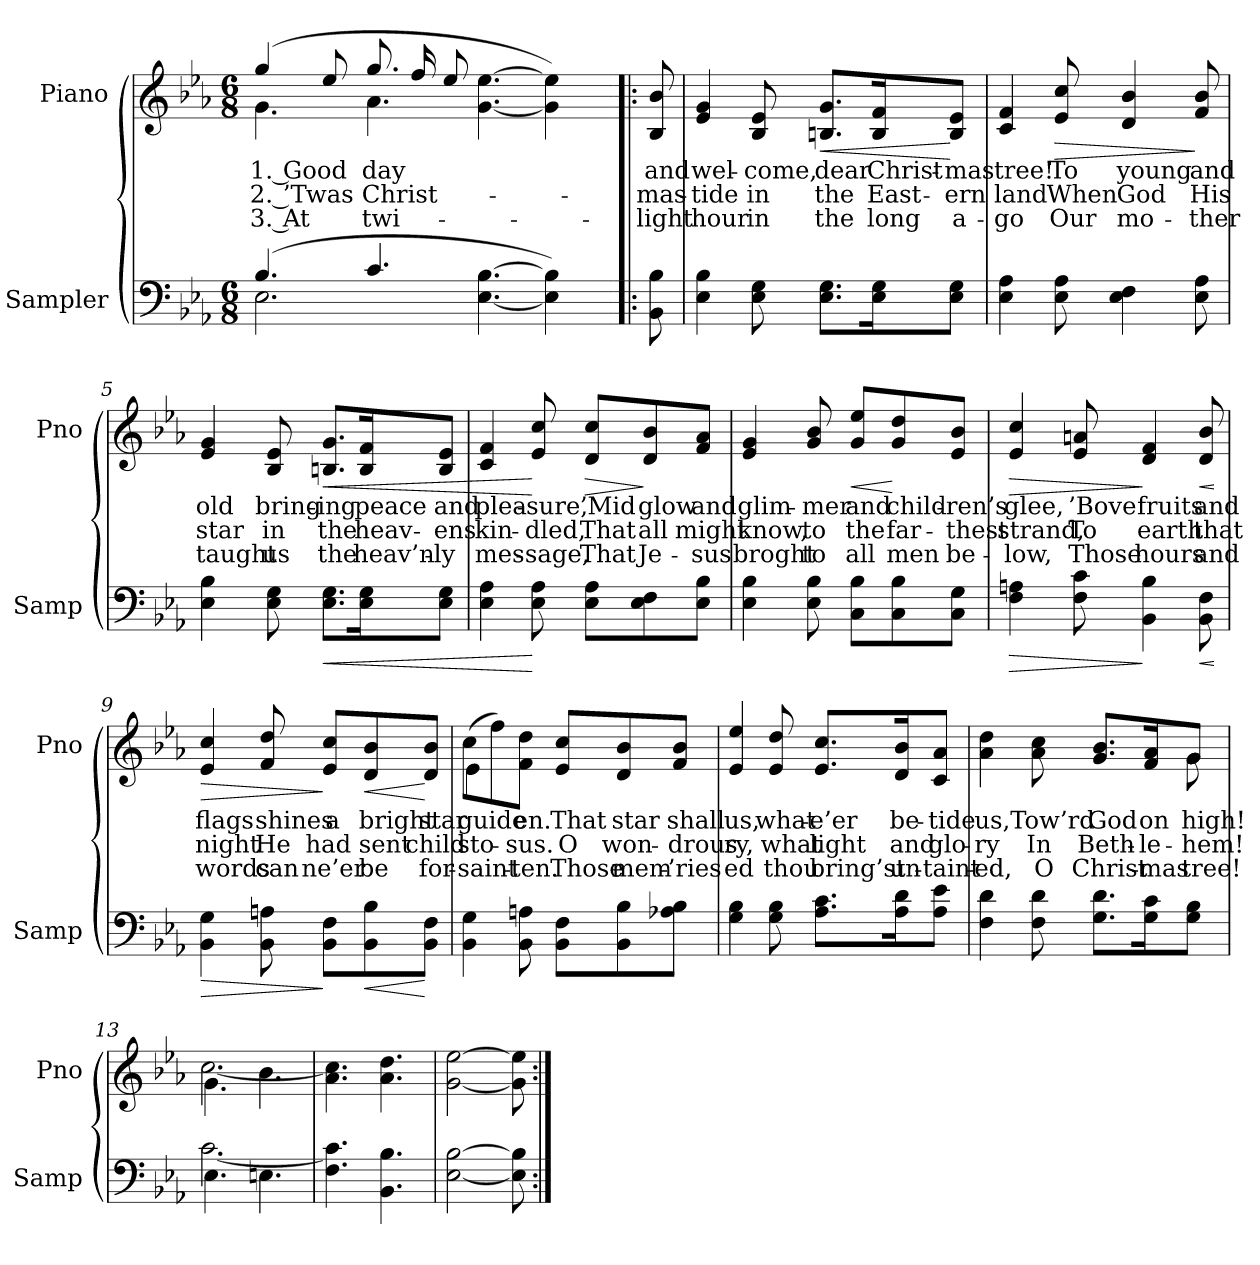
**kern	**dynam	**kern	**text	**text	**text	**dynam
*part2	*part2	*part1	*part1	*part1	*part1	*part1
*staff2	*staff2	*staff1	*staff1	*staff1	*staff1	*staff1
*I"Sampler	*	*I"Piano	*	*	*	*
*I'Samp	*	*I'Pno	*	*	*	*
*clefF4	*	*clefG2	*	*	*	*
*k[b-e-a-]	*	*k[b-e-a-]	*	*	*	*
*E-:	*	*E-:	*	*	*	*
*M6/8	*	*M6/8	*	*	*	*
=1	=1	=1	=1	=1	=1	=1
*^	*	*^	*	*	*	*
(4.B-/	2.E-	.	(4gg/	4.g	1. Good	2. ’Twas	3. At	.
.	.	.	8ee-/	.	.	.	.	.
4.c/	.	.	8.gg/	4.a-	day	Christ-	twi-	.
.	.	.	16ff/	.	.	.	.	.
.	.	.	8ee-/	.	.	.	.	.
[4.E- [4.B-	2ryy	.	[4.g [4.ee-	2ryy	.	.	.	.
4E-] 4B-])	.	.	4g] 4ee-])	.	.	.	.	.
.	8ryy	.	.	8ryy	.	.	.	.
*v	*v	*	*	*	*	*	*	*
*	*	*v	*v	*	*	*	*
=2!|:	=2!|:	=2!|:	=2!|:	=2!|:	=2!|:	=2!|:
8BB- 8B-	.	8B- 8b-	and	-mas-	-light	.
=3	=3	=3	=3	=3	=3	=3
4E- 4B-	.	4e- 4g	wel-	-tide	hour	.
8E- 8G	.	8B- 8e-	-come,	in	in	.
!	!	!	!	!	!	!LO:HP:b
8.E-\ 8.G\L	.	8.Bn/ 8.g/L	dear	the	the	<
16E-\ 16G\K	.	16B/ 16f/K	Christ-	East-	long	.
8E-\ 8G\J	.	8B/ 8e-/J	-mas	-ern	a-	[
=4	=4	=4	=4	=4	=4	=4
4E- 4A-	.	4c 4f	tree!	land	-go	.
!	!	!	!	!	!	!LO:HP:b
8E- 8A-	.	8e- 8cc	To	When	Our	>
4E- 4F	.	4d 4b-	young	God	mo-	.
8E- 8A-	.	8f 8b-	and	His	-ther	]
=5	=5	=5	=5	=5	=5	=5
4E- 4B-	.	4e- 4g	old	star	taught	.
8E- 8G	.	8B- 8e-	bring-	in	us	.
!	!LO:HP:b	!	!	!	!	!LO:HP:b
8.E-\ 8.G\L	<	8.Bn/ 8.g/L	-ing	the	the	<
16E-\ 16G\K	.	16B/ 16f/K	peace	heav-	heav’n-	.
8E-\ 8G\J	.	8B/ 8e-/J	and	-ens	-ly	.
=6	=6	=6	=6	=6	=6	=6
4E- 4A-	.	4c 4f	plea-	kin-	mes-	.
8E- 8A-	[	8e- 8cc	-sure,	-dled,	-sage,	[
!	!	!	!	!	!	!LO:HP:b
8E-\ 8A-\L	.	8d/ 8cc/L	’Mid	That	That	>
8E-\ 8F\	.	8d/ 8b-/	glow	all	Je-	]
8E-\ 8B-\J	.	8f/ 8a-/J	and	might	-sus	.
=7	=7	=7	=7	=7	=7	=7
4E- 4B-	.	4e- 4g	glim-	know,	broght	.
8E- 8B-	.	8g 8b-	-mer	to	to	.
!	!	!	!	!	!	!LO:HP:b
8C\ 8B-\L	.	8g/ 8ee-/L	and	the	all	<
8C\ 8B-\	.	8g/ 8dd/	child-	far-	men	[
8C\ 8G\J	.	8e-/ 8b-/J	-ren’s	-thest	be-	.
=8	=8	=8	=8	=8	=8	=8
!	!LO:HP:b	!	!	!	!	!LO:HP:b
4F 4An	>	4e- 4cc	glee,	strand,	-low,	>
8F 8c	.	8e- 8an	’Bove	To	Those	.
4BB- 4B-	]	4d 4f	fruits	earth	hours	]
!	!LO:HP:b	!	!	!	!	!LO:HP:b
8BB- 8F	<	8d 8b-	and	that	and	<
.	[	.	.	.	.	[
=9	=9	=9	=9	=9	=9	=9
!	!LO:HP:b	!	!	!	!	!LO:HP:b
4BB- 4G	>	4e- 4cc	flags	night	words	>
8BB- 8An	.	8f 8dd	shines	He	can	.
8BB-\ 8F\L	]	8e-/ 8cc/L	a	had	ne’er	]
!	!LO:HP:b	!	!	!	!	!LO:HP:b
8BB-\ 8B-\	<	8d/ 8b-/	bright	sent	be	<
8BB-\ 8F\J	[	8d/ 8b-/J	star	child	for-	[
=10	=10	=10	=10	=10	=10	=10
*	*	*^	*	*	*	*
4BB- 4G	.	(8cc\L	4e-	guide	sto-	saint-	.
.	.	8ff\)	.	.	.	.	.
8BB- 8An	.	8f\ 8dd\J	2ryy	-en.	-sus.	-ten.	.
8BB-\ 8F\L	.	8e-/ 8cc/L	.	That	O	Those	.
8BB-\ 8B-\	.	8d/ 8b-/	.	star	won-	mem-	.
8A-X\ 8B-\J	.	8f/ 8b-/J	.	shall	-drous	-’ries	.
*	*	*v	*v	*	*	*	*
=11	=11	=11	=11	=11	=11	=11
4G 4B-	.	4e- 4ee-	us,	-ry,	-ed	.
8G 8B-	.	8e- 8dd	what-	what	thou	.
8.A-\ 8.c\L	.	8.e-/ 8.cc/L	-e’er	light	bring’st	.
16A-\ 16d\K	.	16d/ 16b-/K	be-	and	un-	.
8A-\ 8e-\J	.	8c/ 8a-/J	-tide	glo-	-taint-	.
=12	=12	=12	=12	=12	=12	=12
*	*	*^	*	*	*	*
4F 4d	.	4a- 4dd	8ryy	us,	-ry	-ed,	.
*	*	*v	*v	*	*	*	*
8F 8d	.	8a- 8cc	Tow’rd	In	O	.
8.G\ 8.d\L	.	8.g/ 8.b-/L	God	Beth-	Christ-	.
16G\ 16c\K	.	16f/ 16a-/K	on	-le-	-mas	.
*	*	*^	*	*	*	*
8G\ 8B-\J	.	8g/J	8g	high!	-hem!	tree!	.
=13	=13	=13	=13	=13	=13	=13	=13
*^	*	*	*	*	*	*	*
(4.E-\	[2.c)	.	(4.g\	[2.cc)	.	.	.	.
4.En\	.	.	4.b-\	.	.	.	.	.
*v	*v	*	*	*	*	*	*	*
*	*	*v	*v	*	*	*	*
=14	=14	=14	=14	=14	=14	=14
4.F 4.c]	.	4.a- 4.cc]	.	.	.	.
4.BB- 4.B-	.	4.a- 4.dd	.	.	.	.
=15	=15	=15	=15	=15	=15	=15
[2E- [2B-	.	[2g [2ee-	.	.	.	.
8E-] 8B-]	.	8g] 8ee-]	.	.	.	.
=:|!	=:|!	=:|!	=:|!	=:|!	=:|!	=:|!
*-	*-	*-	*-	*-	*-	*-
